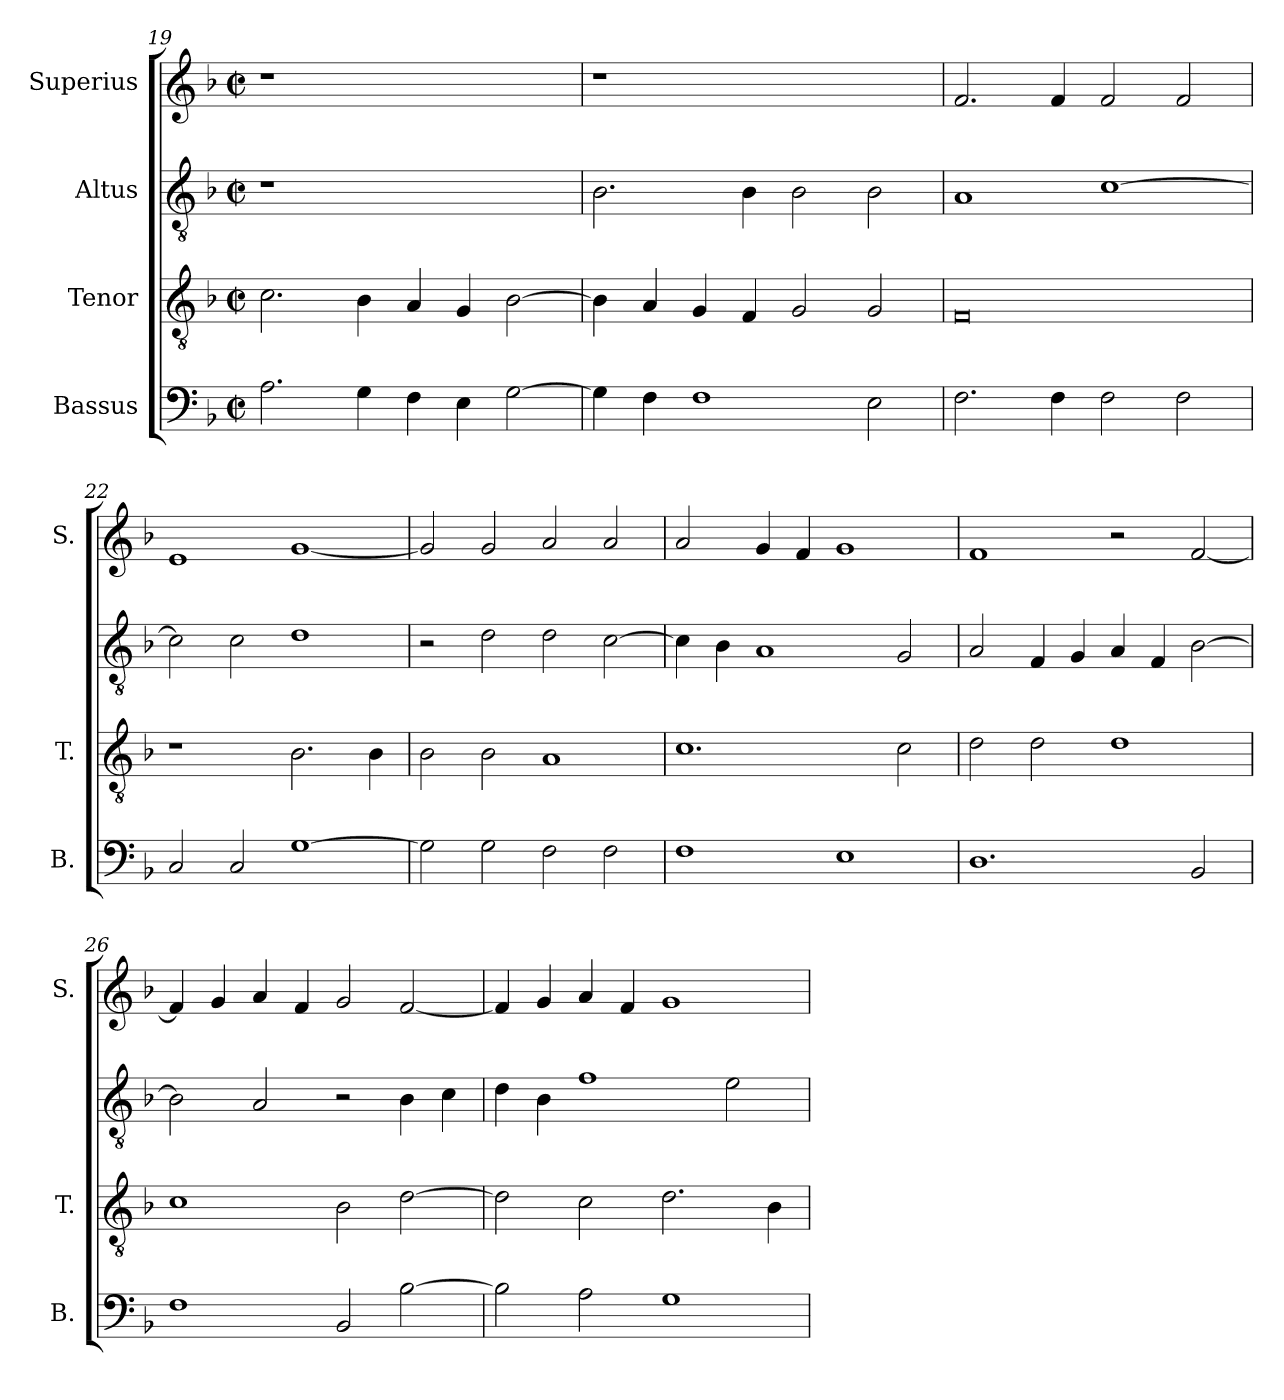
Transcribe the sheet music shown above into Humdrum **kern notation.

**kern	**kern	**kern	**kern
*part4	*part3	*part2	*part1
*staff4	*staff3	*staff2	*staff1
*I"Bassus	*I"Tenor	*I"Altus	*I"Superius
*I'B.	*I'T.	*	*I'S.
*clefF4	*clefGv2	*clefGv2	*clefG2
*	*ITrd7c12	*ITrd7c12	*
*k[b-]	*k[b-]	*k[b-]	*k[b-]
*F:	*F:	*F:	*F:
*M2/2	*M2/2	*M2/2	*M2/2
*met(c|)	*met(c|)	*met(c|)	*met(c|)
=19	=19	=19	=19
!	!	!LO:N:vis=1	!LO:N:vis=1
2.Ai\	2.Ci\	1r	1r
4Gi\	4BB-i\	.	.
4Fi\	4AAi/	1ryy	1ryy
4Ei\	4GGi/	.	.
[>2Gi\	[>2BB-i\	.	.
=20	=20	=20	=20
!	!	!	!LO:N:vis=1
4Gi\]	4BB-i\]	2.BB-i\	1r
4Fi\	4AAi/	.	.
1Fi	4GGi/	.	.
.	4FFi/	4BB-i\	.
.	2GGi/	2BB-i\	1ryy
2Ei\	2GGi/	2BB-i\	.
!!LO:LB:g=z
=21	=21	=21	=21
2.Fi\	0FFi	1AAi	2.fi/
4Fi\	.	.	4fi/
2Fi\	.	[>1Ci	2fi/
2Fi\	.	.	2fi/
=22	=22	=22	=22
2Ci/	1r	2Ci\]	1ei
2Ci/	.	2Ci\	.
[>1Gi	2.BB-i\	1Di	[<1gi
.	4BB-i\	.	.
=23	=23	=23	=23
2Gi\]	2BB-i\	2r	2gi/]
2Gi\	2BB-i\	2Di\	2gi/
2Fi\	1AAi	2Di\	2ai/
2Fi\	.	[>2Ci\	2ai/
=24	=24	=24	=24
1Fi	1.Ci	4Ci\]	2ai/
.	.	4BB-i\	.
.	.	1AAi	4gi/
.	.	.	4fi/
1Ei	.	.	1gi
.	2Ci\	2GGi/	.
=25	=25	=25	=25
1.Di	2Di\	2AAi/	1fi
.	2Di\	4FFi/	.
.	.	4GGi/	.
.	1Di	4AAi/	2r
.	.	4FFi/	.
2BB-i/	.	[>2BB-i\	[<2fi/
!!LO:LB:g=z
=26	=26	=26	=26
1Fi	1Ci	2BB-i\]	4fi/]
.	.	.	4gi/
.	.	2AAi/	4ai/
.	.	.	4fi/
2BB-i/	2BB-i\	2r	2gi/
[>2B-i\	[>2Di\	4BB-i\	[<2fi/
.	.	4Ci\	.
=27	=27	=27	=27
2B-i\]	2Di\]	4Di\	4fi/]
.	.	4BB-i\	4gi/
2Ai\	2Ci\	1Fi	4ai/
.	.	.	4fi/
1Gi	2.Di\	.	1gi
.	.	2Ei\	.
.	4BB-i\	.	.
=	=	=	=
*-	*-	*-	*-
